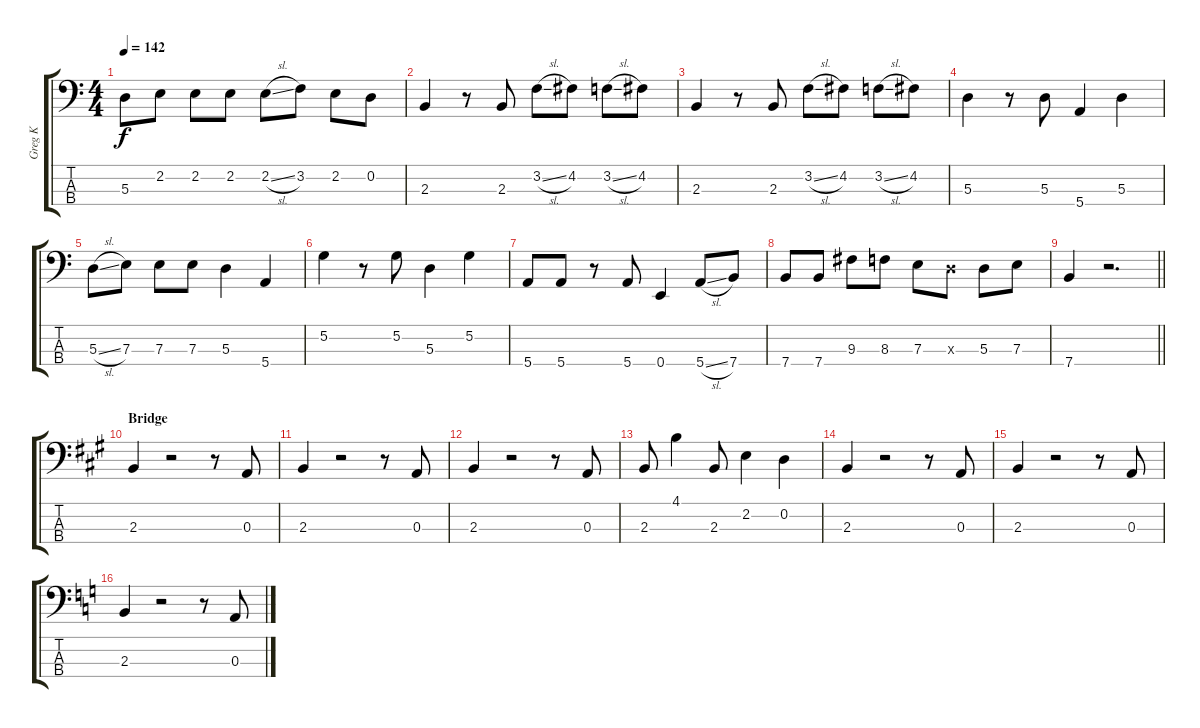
\track ("Greg K" "Greg K") {instrument electricbassfinger}
\staff {score tabs}
\tuning (G2 D2 A1 E1) {hide}
\ts (4 4)
\tempo 142
\clef f4
\ks c
5.3.8{dy f} 2.2.8 2.2.8 2.2.8 2.2{sl}.8 3.2.8 2.2.8 0.2.8 |
2.3.4 r.8 2.3.8 3.2{sl}.8 4.2.8 3.2{sl}.8 4.2.8 |
2.3.4 r.8 2.3.8 3.2{sl}.8 4.2.8 3.2{sl}.8 4.2.8 |
5.3.4 r.8 5.3.8 5.4.4 5.3.4 |
5.3{sl}.8 7.3.8 7.3.8 7.3.8 5.3.4 5.4.4 |
5.2.4 r.8 5.2.8 5.3.4 5.2.4 |
5.4.8 5.4.8 r.8 5.4.8 0.4.4 5.4{sl}.8 7.4.8 |
7.4.8 7.4.8 9.3.8 8.3.8 7.3.8 5.3{x}.8 5.3.8 7.3.8 |
\barLineRight lightlight
7.4.4 r.2{d} |
\section ("" "Bridge")
\ks a
2.3.4 r.2 r.8 0.3.8 |
2.3.4 r.2 r.8 0.3.8 |
2.3.4 r.2 r.8 0.3.8 |
2.3.8 4.1.4 2.3.8 2.2.4 0.2.4 |
2.3.4 r.2 r.8 0.3.8 |
2.3.4 r.2 r.8 0.3.8 |
\ks c
2.3.4 r.2 r.8 0.3.8
